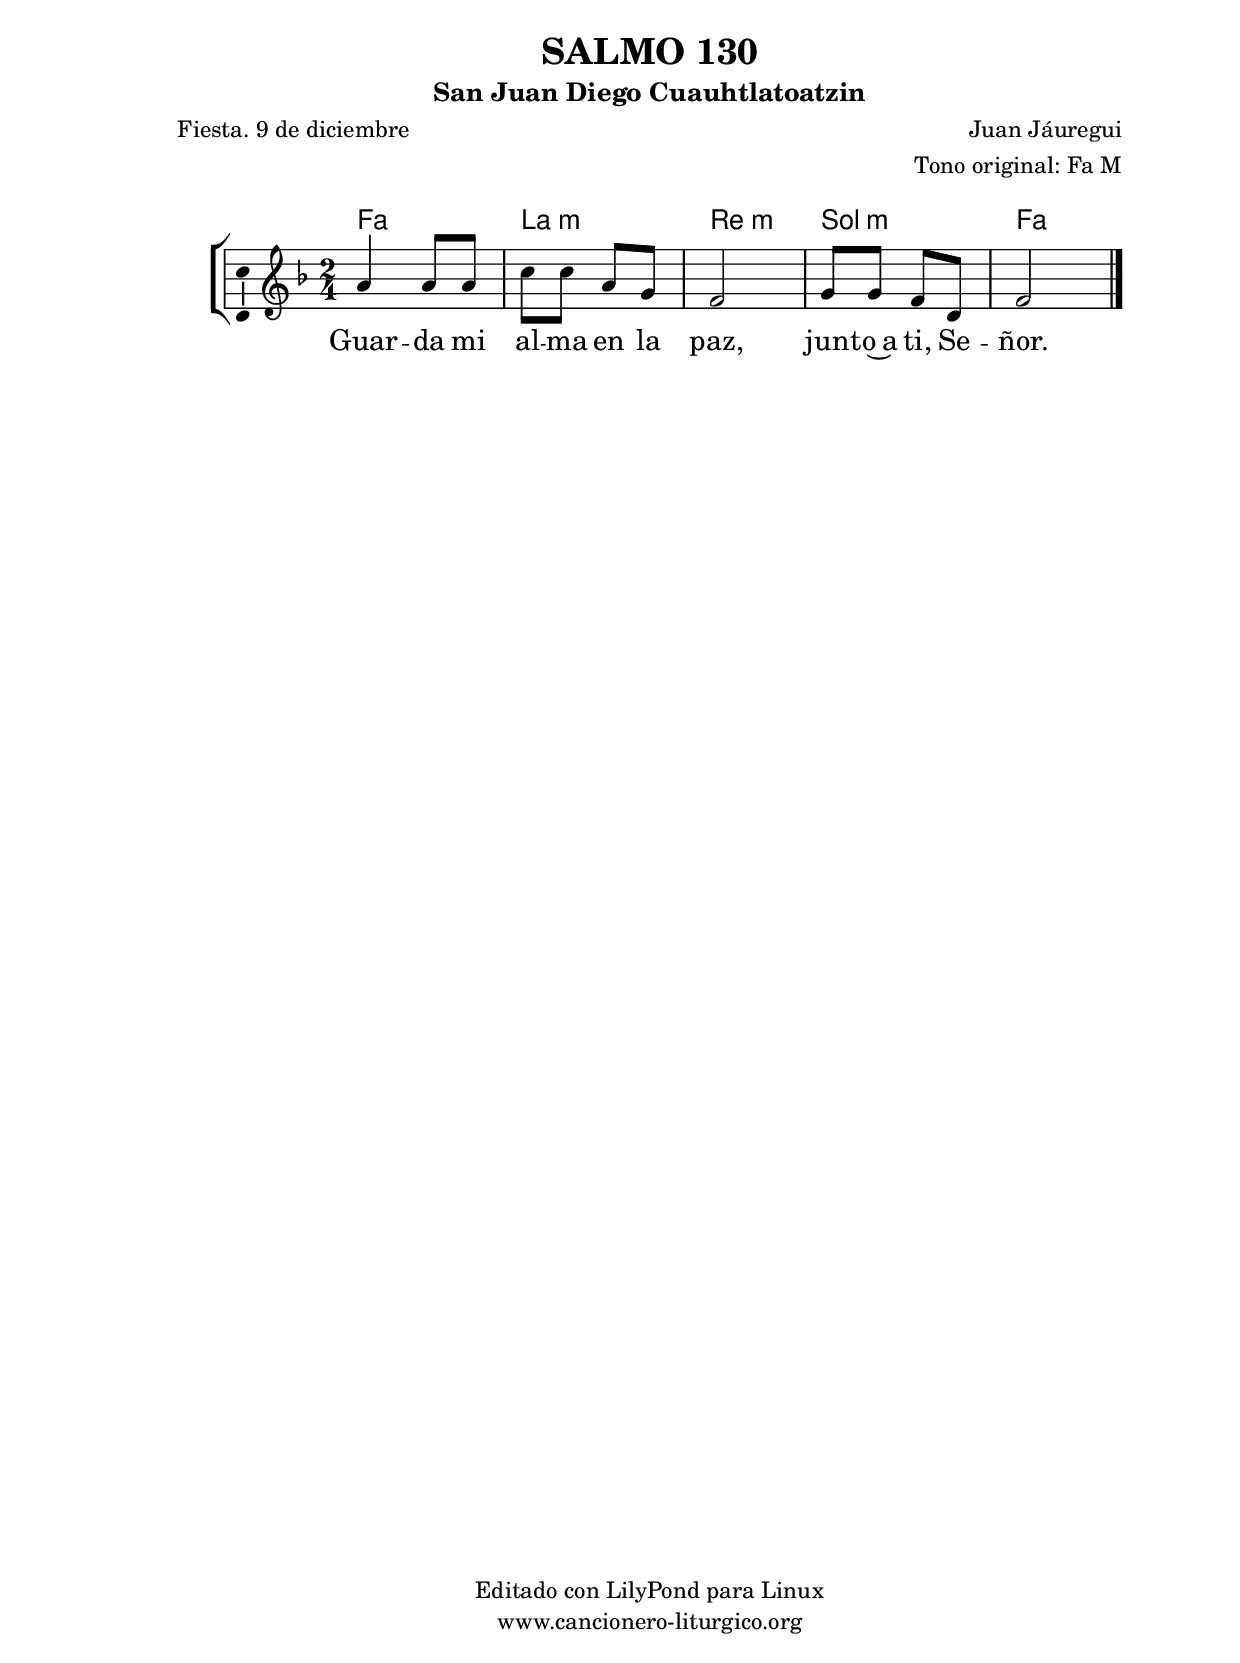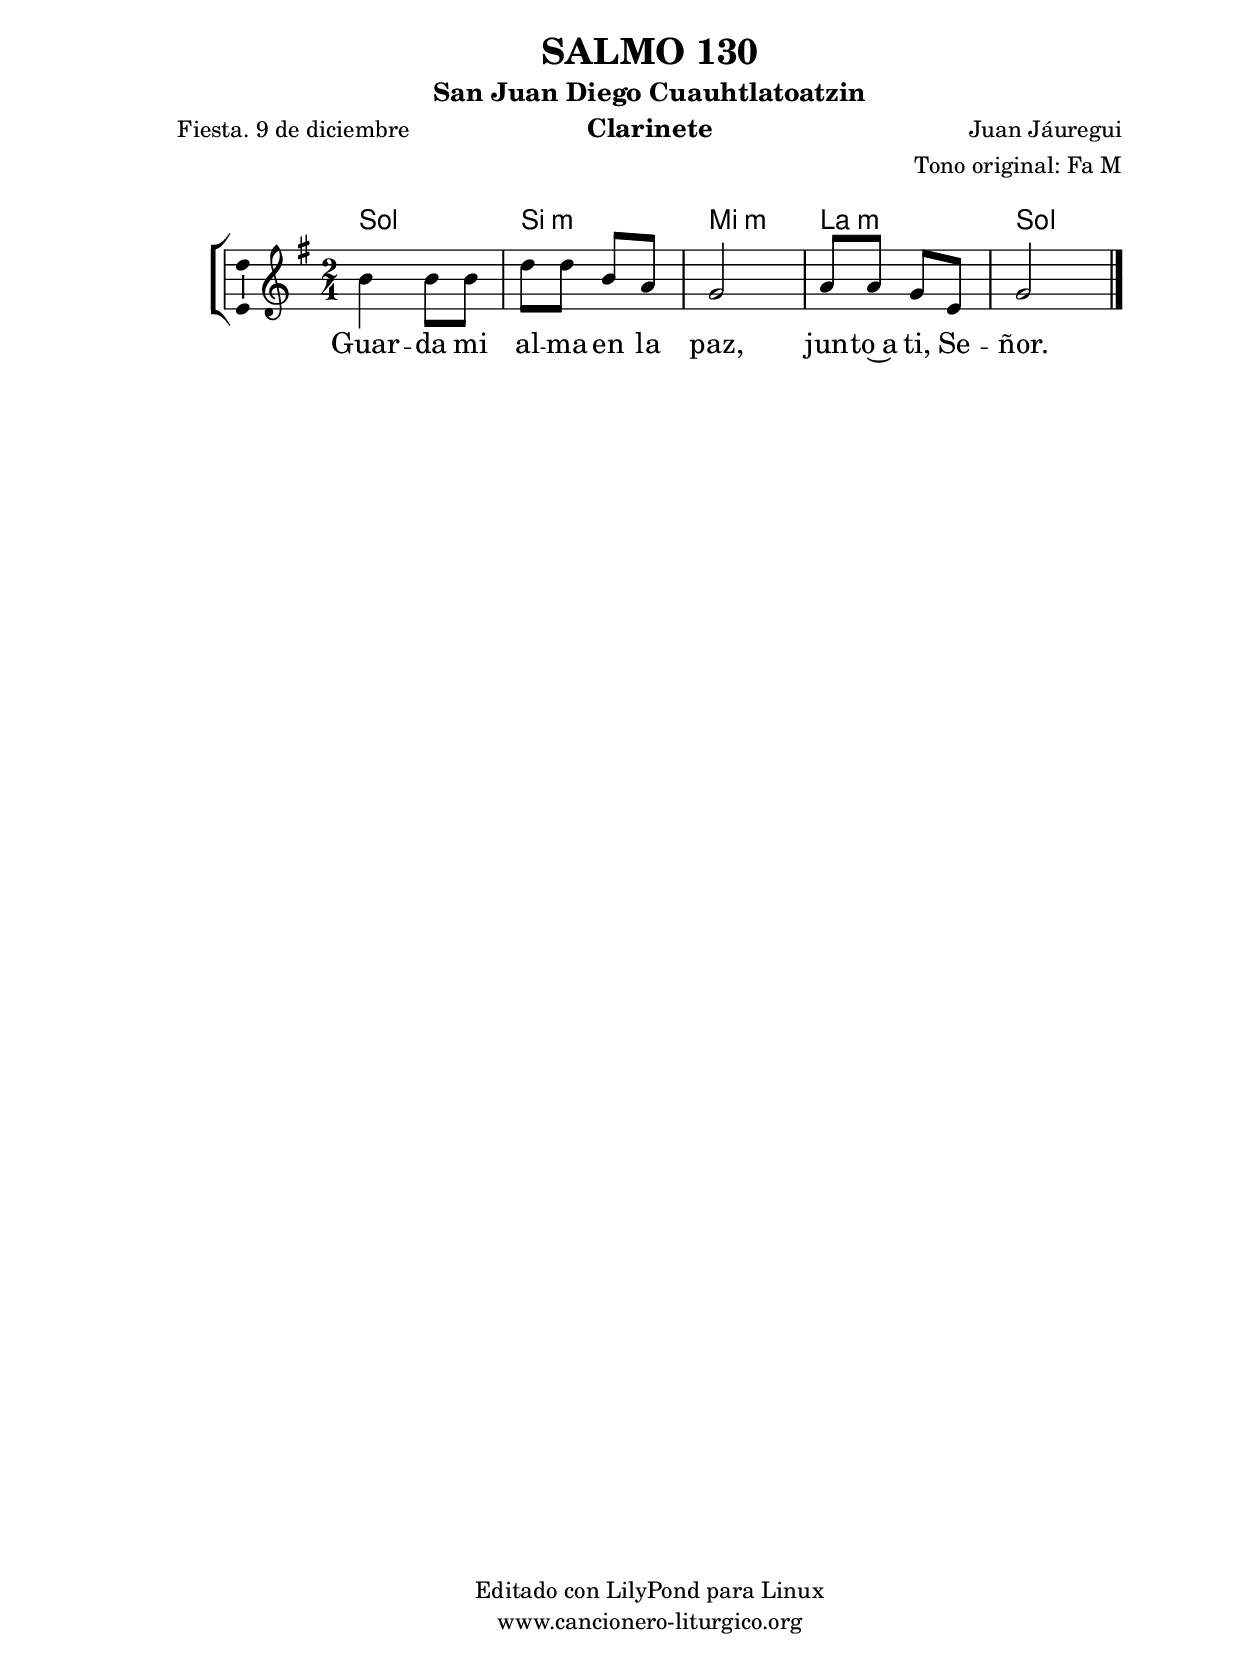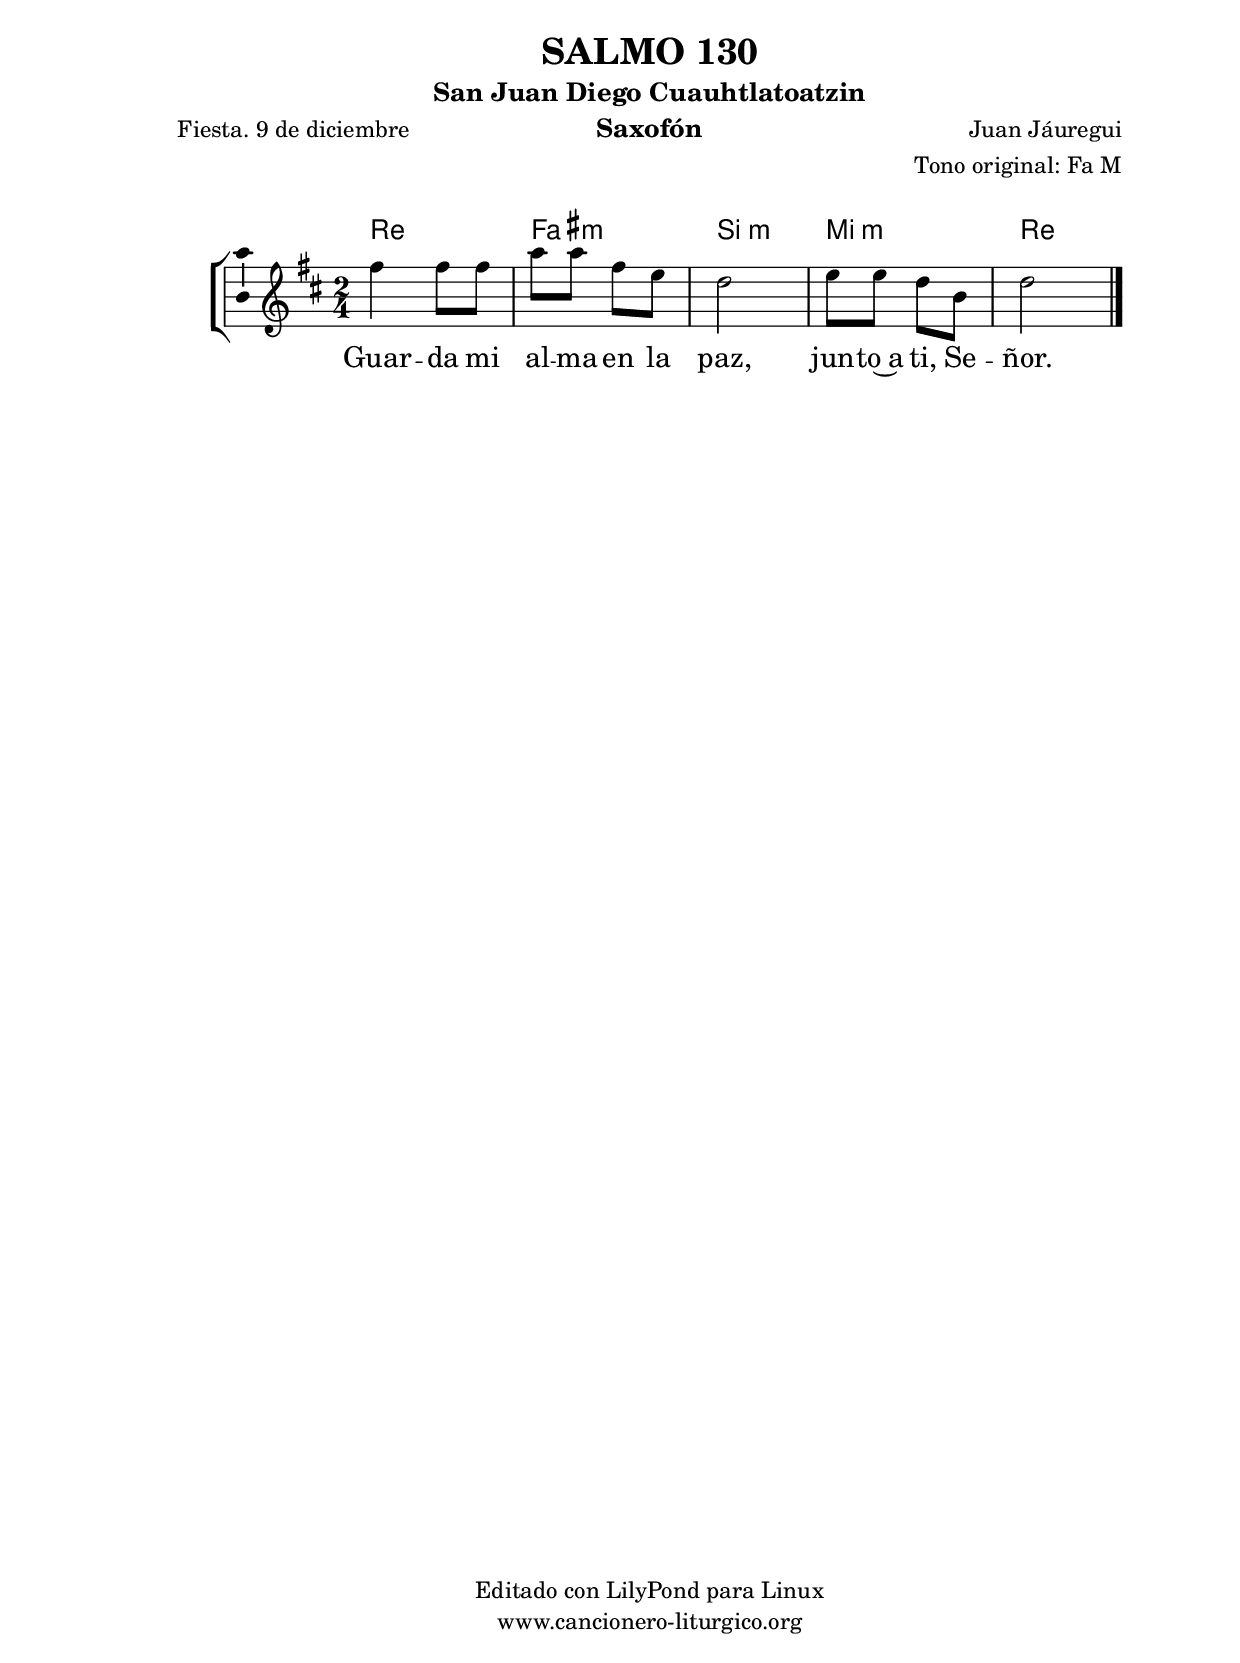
%
%para convertir .midi en .wav:
%timidity filename.midi -Ow -o finename.wav
%
%
%Para convertir de .wav a .mp3:
%lame -h -m j filename.wav
%
%
%para escuchar el midi:
%timidity nombrefichero.midi
%


%versión de lilypond para la que se ha escrito esta partitura:
\version "2.16.0"

	%Tamaño papel
	#(set-default-paper-size "a4")
	%Tamaño partitura
	#(set-global-staff-size 20)
	%No responde al pulsar sobre una nota
	#(ly:set-option 'point-and-click #f)

%parámetros del encabezamiento:
\header {
	title = "SALMO 130"
	subtitle = "San Juan Diego Cuauhtlatoatzin"
	composer = "Juan Jáuregui"
	poet = "Fiesta. 9 de diciembre"
	meter = ""
	arranger = "Tono original: Fa M"
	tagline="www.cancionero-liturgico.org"
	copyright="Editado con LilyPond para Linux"
	tiempo = ""
	usos = "Salmo"
	letra = "Guarda mi alma en la paz, junto a ti, Señor."
	}

%parámetros asociados al papel:
\paper  {
	oddHeaderMarkup = \markup {\fill-line { \on-the-fly #not-first-page \fromproperty #'header:title \on-the-fly #not-first-page \fromproperty #'header:composer }}
	evenHeaderMarkup = \markup {\fill-line { \fromproperty #'header:composer \fromproperty #'header:title }}
	#(set-paper-size "a4")
	print-page-number = ##f
	first-page-number = 1
	print-first-page-number = ##f
%	head-separation = 3.0 \cm
	top-margin = 2.0 \cm
	bottom-margin = 0.5\cm
%%%	bottom-margin = -1.0\cm
	left-margin = 3.0 \cm
	line-width = 16.0 \cm 
	indent = 8\mm
	interscoreline = 2.\mm
	between-system-space = 15\mm
%	para que las partituras no llenen la hoja:
	ragged-bottom = ##t
%	idem para la última hoja:
	ragged-last-bottom = ##f
%	para que las partituras llenen el ancho del papel:
	ragged-last = ##f
	after-title-space = 2.5 \cm
%page-count=1
%system-count=8

	%Flexible Vertical Spacing
%	markup-markup-spacing =
%	#'((basic-distance . 15) (minimum-distance . 15) (padding . 3))
	markup-system-spacing =
	#'((basic-distance . 15) (minimum-distance . 15) (padding . 3))
	system-system-spacing =
	#'((basic-distance . 15) (minimum-distance . 15) (padding . 3))
	score-system-spacing =
	#'((basic-distance . 15) (minimum-distance . 15) (padding . 5))
%	top-system-spacing = % header
%	#'((basic-distance . 8) (minimum-distance . 0) (padding . 3))
%	top-markup-spacing =
%	#'((basic-distance . 20) (minimum-distance . 20) (padding . 3))
	last-bottom-spacing = % footer
	#'((basic-distance . 5) (minimum-distance . 5) (padding . 3))
%	score-markup-spacing =
%	#'((basic-distance . 16) (minimum-distance . 13) (padding . 3))

	}


%parámetros que afectan a toda la partitura:
global =  {
	%clave de sol (G):
	\clef G
	%armadura:
%	\transpose ees f
	\key f \major
	\tempo 4=90
	\set Score.tempoHideNote = ##t
	}


acordes = {
	\italianChords
	\chordmode {
%	\transpose ees f
{

f2 a:m d:m g:m f

	}
	}
}

melodia = 
%	\transpose ees f
{
	\relative c''{

\time 2/4

a4 a8 a
c8 c a g
f2
g8 g f d
f2

	\bar "|."
	}
	}


texto = \lyricmode {
Guar -- da mi al -- ma en la paz, jun -- to~a ti, Se -- ñor.
	}


acordesStaff = \context ChordNames = acordesStaff <<
	\set chordChanges = ##t
	\acordes
	>>


vozStaff = \context Voice = vozStaff
\with {\consists "Ambitus_engraver"}
<<
%	\set Staff.instrumentName = ""
%	\set Staff.shortInstrumentName = ""
%	\set Staff.midiInstrument = #"clarinet"
%	\set Staff.midiInstrument = #"cello"
%	\set Staff.midiInstrument = #"flute"
	\set Staff.midiInstrument = #"electric guitar (jazz)"
%	\set Staff.midiInstrument = #"english horn"
%	\set Staff.midiInstrument = #"violin"
%	\set Staff.midiInstrument = #"glockenspiel"
	\set Staff.midiMinimumVolume = #0.7
	\set Staff.midiMaximumVolume = #0.9
	\global
	\melodia
	>>


textoStaff = \context Lyrics = textoStaff <<
	\lyricsto vozStaff \texto
	>>

\book {
	\score {
		\context ChoirStaff {
			\override StaffGroup.SystemStartBracket #'collapse-height = #1
			\override Score.SystemStartBar #'collapse-height = #1
			<<
			\acordesStaff
			\vozStaff
			\textoStaff
			>>
			}
		\layout {
	    		\context {
				\Lyrics
				\override LyricText #'font-size = #2
				}
	   		 \context {
				\Score
				%fontSize = #3
				\override StaffSymbol #'staff-space = #(magstep +3)
				%\override Beam #'thickness = #0.55
				%\override SpacingSpanner #'spacing-increment = #1.0
				%\override Slur #'height-limit = #1.5
				}
			}
		}
	\score {
		\unfoldRepeats
		\context ChoirStaff {
			<<
			\acordesStaff
			\vozStaff
			>>
			}
		\midi {
	  		\context {
	  			\Score
				tempoWholesPerMinute = #(ly:make-moment 70 4)
				}
			}
		}
	}

%Partitura para clarinete
#(define output-suffix "C")
\book {
	\header{
		instrument = "Clarinete"
		}
	\score {
		\context ChoirStaff {
			\override StaffGroup.SystemStartBracket #'collapse-height = #1
			\override Score.SystemStartBar #'collapse-height = #1
\transpose c d
			<<
			\acordesStaff
			\vozStaff
			\textoStaff
			>>
			}
		\layout {
	    		\context {
				\Lyrics
				\override LyricText #'font-size = #2
				}
	   		 \context {
				\Score
				%fontSize = #3
				\override StaffSymbol #'staff-space = #(magstep +3)
				%\override Beam #'thickness = #0.55
				%\override SpacingSpanner #'spacing-increment = #1.0
				%\override Slur #'height-limit = #1.5
				}
			}
		}
	}

%Partitura para saxofón
#(define output-suffix "S")
\book {
	\header{
		instrument = "Saxofón"
		}
	\score {
		\context ChoirStaff {
			\override StaffGroup.SystemStartBracket #'collapse-height = #1
			\override Score.SystemStartBar #'collapse-height = #1
\transpose c a
			<<
			\acordesStaff
			\vozStaff
			\textoStaff
			>>
			}
		\layout {
	    		\context {
				\Lyrics
				\override LyricText #'font-size = #2
				}
	   		 \context {
				\Score
				%fontSize = #3
				\override StaffSymbol #'staff-space = #(magstep +3)
				%\override Beam #'thickness = #0.55
				%\override SpacingSpanner #'spacing-increment = #1.0
				%\override Slur #'height-limit = #1.5
				}
			}
		}
	}

